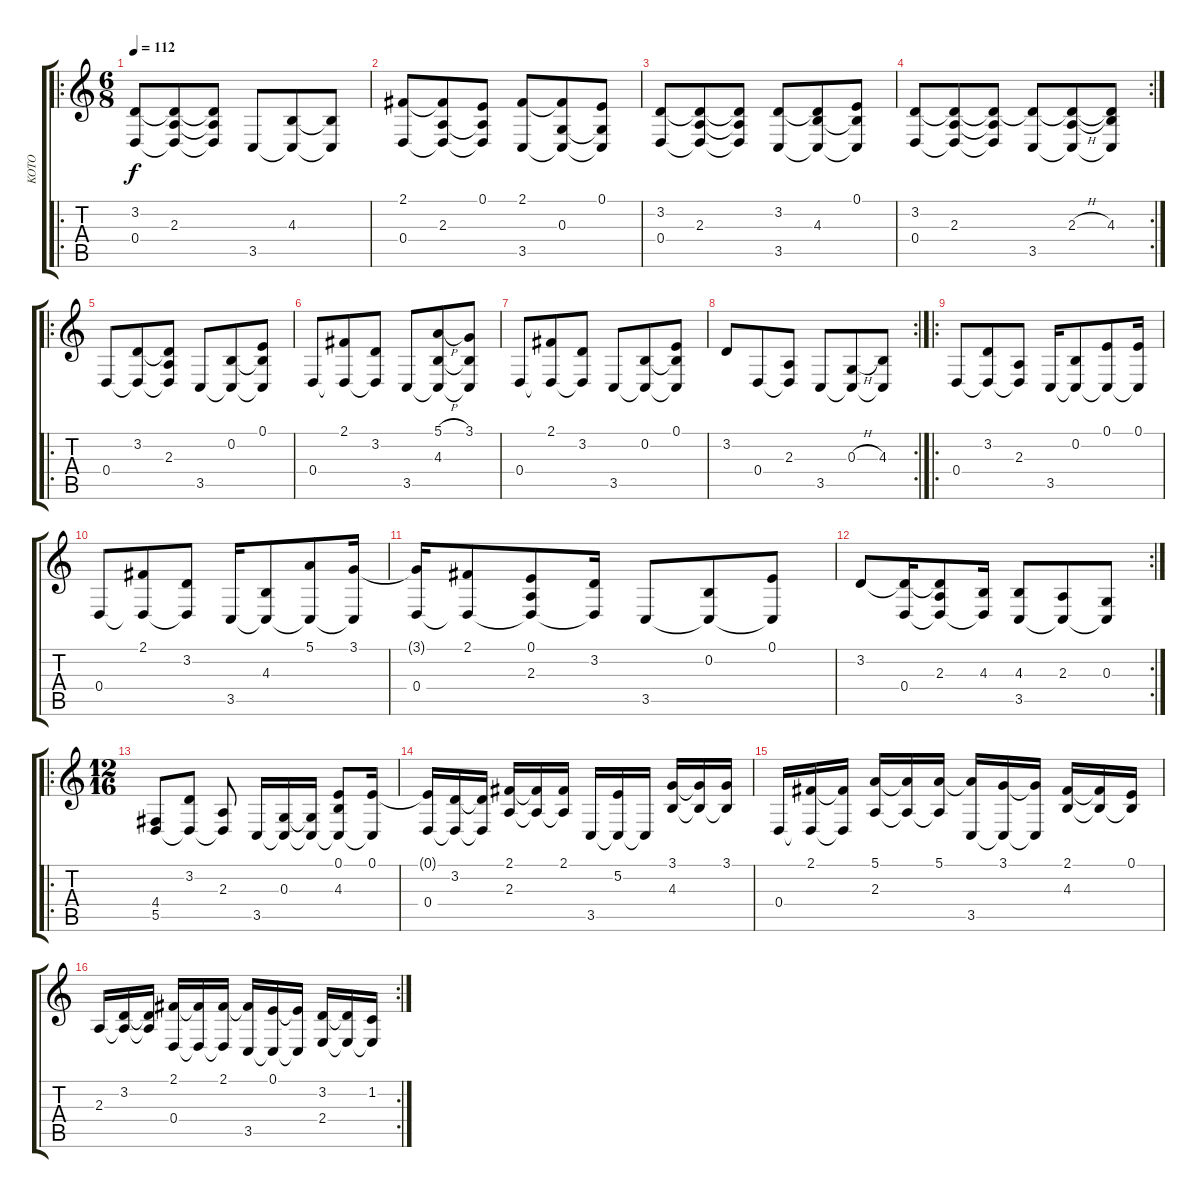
\track ("KOTO" "KOTO") {instrument koto}
\staff {score tabs}
\tuning (E4 B3 G3 D3 A2 E2) {hide}
\ro
\ts (6 8)
\tempo 112
\clef g2
\ks c
(3.2 0.4).8{dy f instrument koto} (3.2{t} 2.3 0.4{t}).8 (3.2{t} 2.3{t} 0.4{t}).8 3.5.8 (4.3 3.5{t}).8 (4.3{t} 3.5{t}).8 |
(2.1 0.4).8 (2.1{t} 2.3 0.4{t}).8 (0.1 2.3{t} 0.4{t}).8 (2.1 3.5).8 (2.1{t} 0.3 3.5{t}).8 (0.1 0.3{t} 3.5{t}).8 |
(3.2 0.4).8 (3.2{t} 2.3 0.4{t}).8 (3.2{t} 2.3{t} 0.4{t}).8 (3.2 3.5).8 (3.2{t} 4.3 3.5{t}).8 (0.1 4.3{t} 3.5{t}).8 |
\rc 2
(3.2 0.4).8 (3.2{t} 2.3 0.4{t}).8 (3.2{t} 2.3{t} 0.4{t}).8 (3.2{t} 3.5).8 (3.2{t} 2.3{h} 3.5{t}).8 (3.2{t} 4.3 3.5{t}).8 |
\ro
0.4.8 (3.2 0.4{t}).8 (3.2{t} 2.3 0.4{t}).8 3.5.8 (0.2 3.5{t}).8 (0.1 0.2{t} 3.5{t}).8 |
0.4.8 (2.1 0.4{t}).8 (3.2 0.4{t}).8 3.5.8 (5.1{h} 4.3 3.5{t}).8 (3.1 4.3{t} 3.5{t}).8 |
0.4.8 (2.1 0.4{t}).8 (3.2 0.4{t}).8 3.5.8 (0.2 3.5{t}).8 (0.1 0.2{t} 3.5{t}).8 |
\rc 2
3.2.8 0.4.8 (2.3 0.4{t}).8 3.5.8 (0.3{h} 3.5{t}).8 (4.3 3.5{t}).8 |
\ro
0.4.8 (3.2 0.4{t}).8 (2.3 0.4{t}).8 3.5.16 (0.2 3.5{t}).8 (0.1 3.5{t}).8 (0.1 3.5{t}).16 |
0.4.8 (2.1 0.4{t}).8 (3.2 0.4{t}).8 3.5.16 (4.3 3.5{t}).8 (5.1 3.5{t}).8 (3.1 3.5{t}).16 |
(3.1{t} 0.4).16 (2.1 0.4{t}).8 (0.1 2.3 0.4{t}).8 (3.2 0.4{t}).16 3.5.8 (0.2 3.5{t}).8 (0.1 3.5{t}).8 |
\rc 2
3.2.8 (3.2{t} 0.4).16 (3.2{t} 2.3 0.4{t}).8 (4.3 0.4{t}).16 (4.3 3.5).8 (2.3 3.5{t}).8 (0.3 3.5{t}).8 |
\ro
\ts (12 16)
(4.4 5.5).8 (3.2 5.5{t}).8 (2.3 5.5{t}).8 3.5.16 (0.3 3.5{t}).16 (0.3{t} 3.5{t}).16 (0.1 4.3 3.5{t}).8 (0.1 3.5{t}).16 |
(0.1{t} 0.4).16 (3.2 0.4{t}).16 (3.2{t} 0.4{t}).16 (2.1 2.3).16 (2.1{t} 2.3{t}).16 (2.1 2.3{t}).16 3.5.16 (5.2 3.5{t}).16 3.5{t}.16 (3.1 4.3).16 (3.1{t} 4.3{t}).16 (3.1 4.3{t}).16 |
0.4.16 (2.1 0.4{t}).16 (2.1{t} 0.4{t}).16 (5.1 2.3).16 (5.1{t} 2.3{t}).16 (5.1 2.3{t}).16 (5.1{t} 3.5).16 (3.1 3.5{t}).16 (3.1{t} 3.5{t}).16 (2.1 4.3).16 (2.1{t} 4.3{t}).16 (0.1 4.3{t}).16 |
\rc 2
2.3.16 (3.2 2.3{t}).16 (3.2{t} 2.3{t}).16 (2.1 0.4).16 (2.1{t} 0.4{t}).16 (2.1 0.4{t}).16 (2.1{t} 3.5).16 (0.1 3.5{t}).16 (0.1{t} 3.5{t}).16 (3.2 2.4).16 (3.2{t} 2.4{t}).16 (1.2 2.4{t}).16
